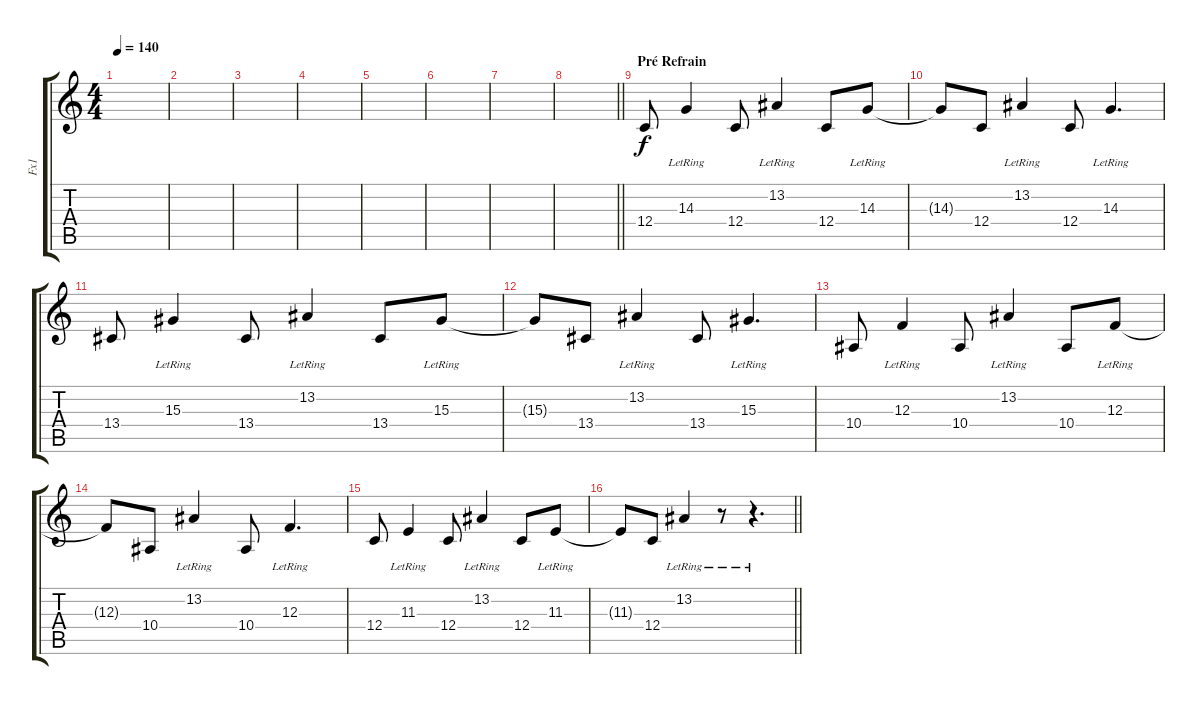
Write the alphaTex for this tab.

\track ("Fx1" "Fx1") {instrument brightacousticpiano}
\staff {score tabs}
\tuning (D4 A3 F3 C3 G2 C2) {hide}
\ts (4 4)
\tempo 140
\clef g2
\ks c
|
|
|
|
|
|
|
\barLineRight lightlight
|
\section ("" "Pré Refrain")
12.4.8{volume 13 instrument electricguitarclean} 14.3{lr}.4 12.4.8 13.2{lr}.4 12.4.8 14.3{lr}.8 |
14.3{t}.8 12.4.8 13.2{lr}.4 12.4.8 14.3{lr}.4{d} |
13.4.8 15.3{lr}.4 13.4.8 13.2{lr}.4 13.4.8 15.3{lr}.8 |
15.3{t}.8 13.4.8 13.2{lr}.4 13.4.8 15.3{lr}.4{d} |
10.4.8 12.3{lr}.4 10.4.8 13.2{lr}.4 10.4.8 12.3{lr}.8 |
12.3{t}.8 10.4.8 13.2{lr}.4 10.4.8 12.3{lr}.4{d} |
12.4.8 11.3{lr}.4 12.4.8 13.2{lr}.4 12.4.8 11.3{lr}.8 |
\barLineRight lightlight
11.3{t}.8 12.4.8 13.2{lr}.4 r.8 r.4{d}
